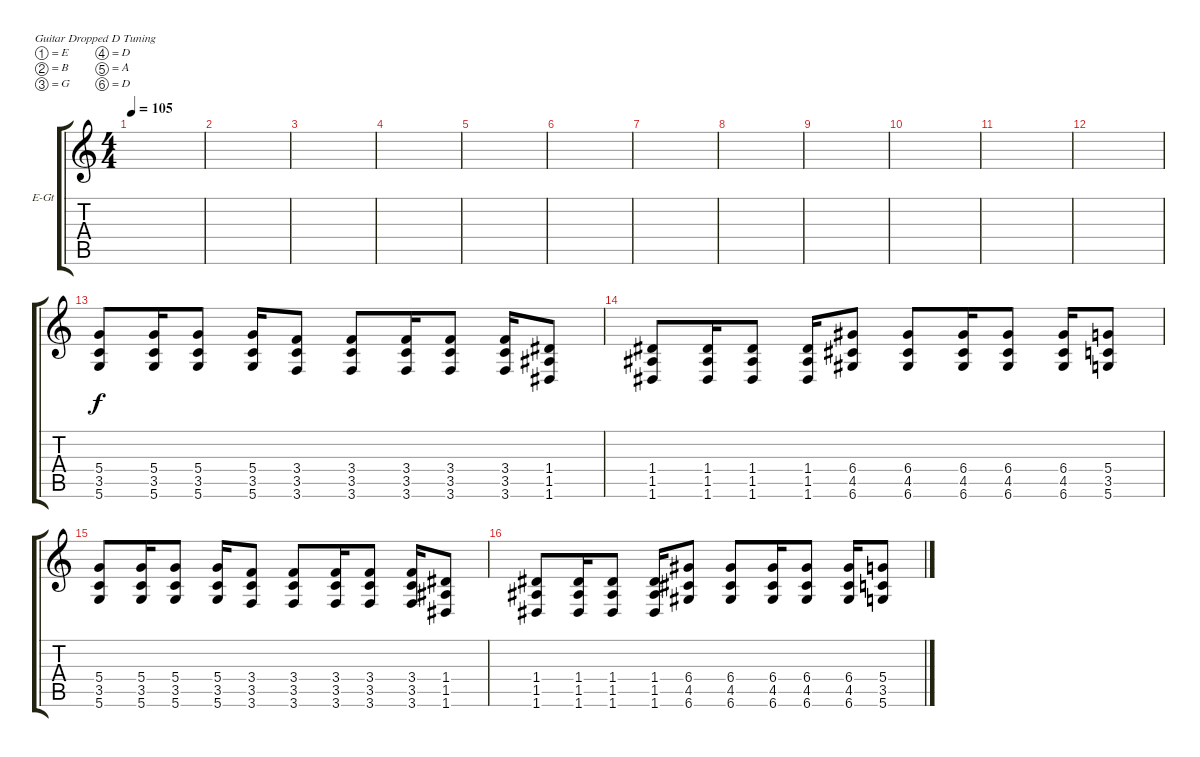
\bracketExtendMode groupsimilarinstruments
\firstSystemTrackNameOrientation horizontal
\otherSystemsTrackNameOrientation horizontal
\track ("Clean-guitar (Richard)" "E-Gt") {instrument electricguitarclean}
\staff {score tabs}
\tuning (E4 B3 G3 D3 A2 D2)
\ts (4 4)
\tempo 105
\clef g2
\ks c
|
|
|
|
|
|
|
|
|
|
|
|
(3.5 5.6 5.4).8 (3.5 5.6 5.4).16 (3.5 5.6 5.4).8 (3.5 5.6 5.4).16 (3.4 3.5 3.6).8 (3.4 3.5 3.6).8 (3.4 3.5 3.6).16 (3.4 3.5 3.6).8 (3.4 3.5 3.6).16 (1.4 1.5 1.6).8 |
(1.4 1.5 1.6).8 (1.4 1.5 1.6).16 (1.4 1.5 1.6).8 (1.4 1.5 1.6).16 (4.5 6.6 6.4).8 (4.5 6.6 6.4).8 (4.5 6.6 6.4).16 (4.5 6.6 6.4).8 (4.5 6.6 6.4).16 (3.5 5.6 5.4).8 |
(3.5 5.6 5.4).8 (3.5 5.6 5.4).16 (3.5 5.6 5.4).8 (3.5 5.6 5.4).16 (3.4 3.5 3.6).8 (3.4 3.5 3.6).8 (3.4 3.5 3.6).16 (3.4 3.5 3.6).8 (3.4 3.5 3.6).16 (1.4 1.5 1.6).8 |
(1.4 1.5 1.6).8 (1.4 1.5 1.6).16 (1.4 1.5 1.6).8 (1.4 1.5 1.6).16 (4.5 6.6 6.4).8 (4.5 6.6 6.4).8 (4.5 6.6 6.4).16 (4.5 6.6 6.4).8 (4.5 6.6 6.4).16 (3.5 5.6 5.4).8
